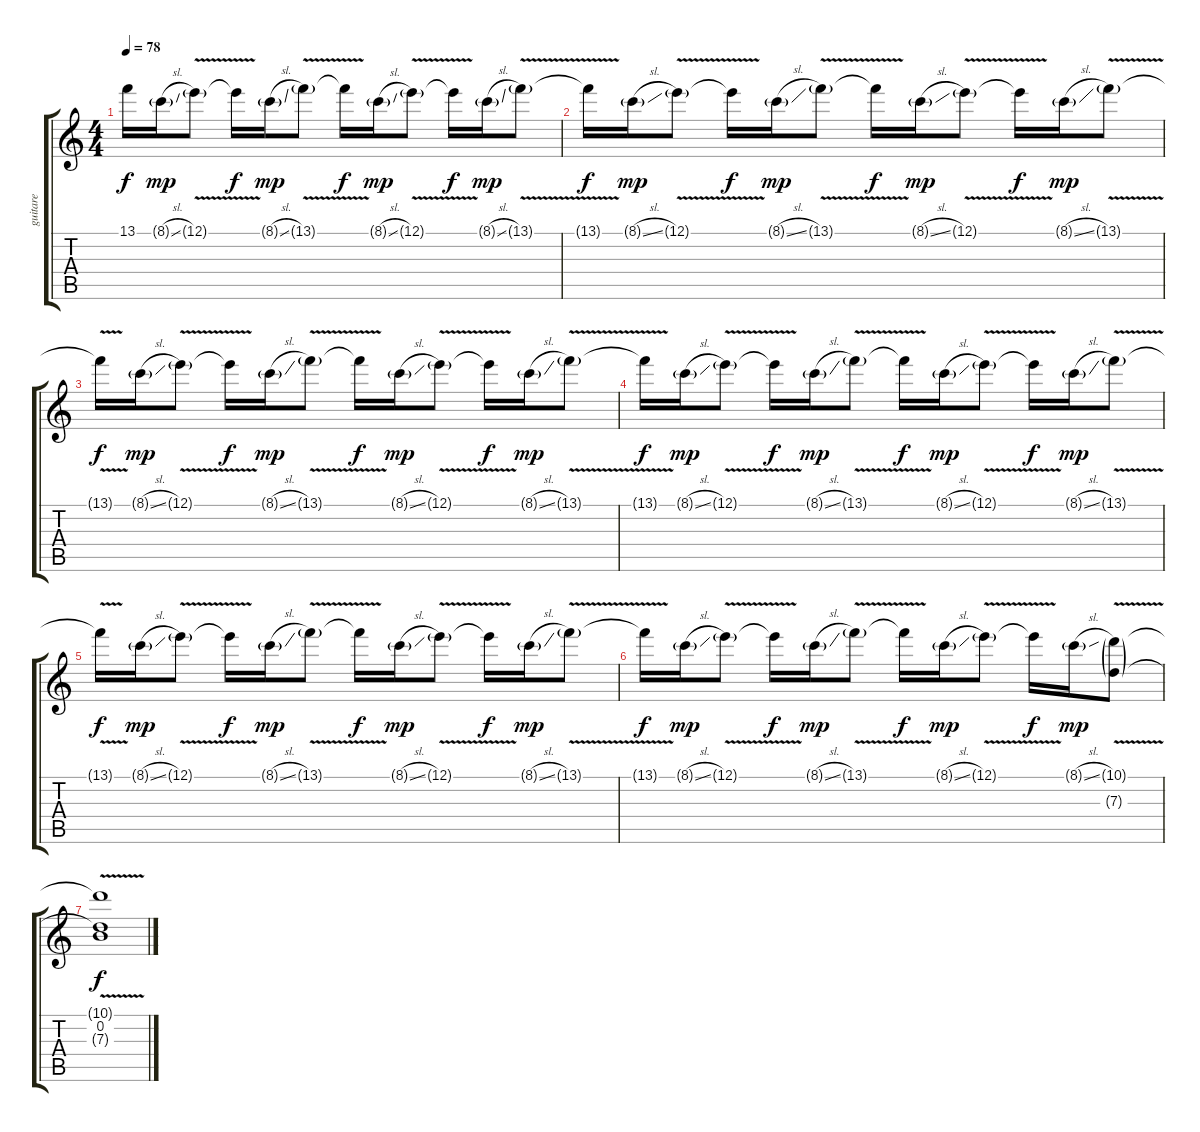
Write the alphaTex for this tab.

\track ("guitare" "guitare") {instrument overdrivenguitar}
\staff {score tabs}
\tuning (E4 B3 G3 D3 A2 E2) {hide}
\ts (4 4)
\tempo 78
\clef g2
\ks c
13.1{t}.16{dy f} 8.1{sl g}.16{dy mp} 12.1{v g}.8 12.1{t}.16{dy f} 8.1{sl g}.16{dy mp} 13.1{v g}.8 13.1{t}.16{dy f} 8.1{sl g}.16{dy mp} 12.1{v g}.8 12.1{t}.16{dy f} 8.1{sl g}.16{dy mp} 13.1{v g}.8 |
13.1{t}.16{dy f} 8.1{sl g}.16{dy mp} 12.1{v g}.8 12.1{t}.16{dy f} 8.1{sl g}.16{dy mp} 13.1{v g}.8 13.1{t}.16{dy f} 8.1{sl g}.16{dy mp} 12.1{v g}.8 12.1{t}.16{dy f} 8.1{sl g}.16{dy mp} 13.1{v g}.8 |
13.1{t}.16{dy f} 8.1{sl g}.16{dy mp} 12.1{v g}.8 12.1{t}.16{dy f} 8.1{sl g}.16{dy mp} 13.1{v g}.8 13.1{t}.16{dy f} 8.1{sl g}.16{dy mp} 12.1{v g}.8 12.1{t}.16{dy f} 8.1{sl g}.16{dy mp} 13.1{v g}.8 |
13.1{t}.16{dy f} 8.1{sl g}.16{dy mp} 12.1{v g}.8 12.1{t}.16{dy f} 8.1{sl g}.16{dy mp} 13.1{v g}.8 13.1{t}.16{dy f} 8.1{sl g}.16{dy mp} 12.1{v g}.8 12.1{t}.16{dy f} 8.1{sl g}.16{dy mp} 13.1{v g}.8 |
13.1{t}.16{dy f} 8.1{sl g}.16{dy mp} 12.1{v g}.8 12.1{t}.16{dy f} 8.1{sl g}.16{dy mp} 13.1{v g}.8 13.1{t}.16{dy f} 8.1{sl g}.16{dy mp} 12.1{v g}.8 12.1{t}.16{dy f} 8.1{sl g}.16{dy mp} 13.1{v g}.8 |
13.1{t}.16{dy f} 8.1{sl g}.16{dy mp} 12.1{v g}.8 12.1{t}.16{dy f} 8.1{sl g}.16{dy mp} 13.1{v g}.8 13.1{t}.16{dy f} 8.1{sl g}.16{dy mp} 12.1{v g}.8 12.1{t}.16{dy f} 8.1{sl g}.16{dy mp} (10.1{g} 7.3{v g}).8 |
(10.1{t} 0.2 7.3{t}).1{dy f volume 0}
